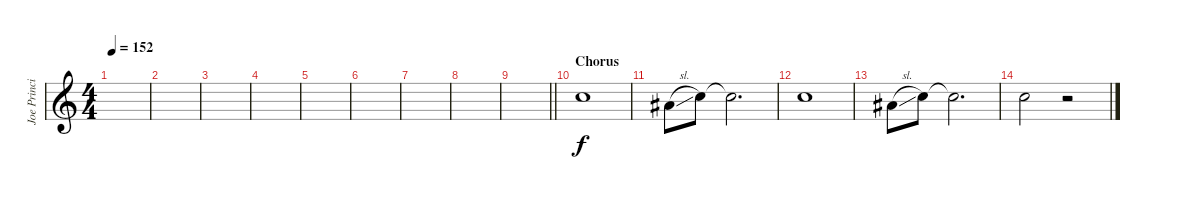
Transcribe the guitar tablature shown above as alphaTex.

\track ("Joe Principe - Vocals" "Joe Princi") {instrument distortionguitar}
\staff {score}
\tuning (E4 B3 G3 D3 A2 E2) {hide}
\ts (4 4)
\tempo 152
\clef g2
\ks c
|
|
|
|
|
|
|
|
\barLineRight lightlight
|
\section ("" "Chorus")
5.3.1 |
3.3{sl}.8 5.3.8 5.3{t}.2{d} |
5.3.1 |
3.3{sl}.8 5.3.8 5.3{t}.2{d} |
5.3.2 r.2
